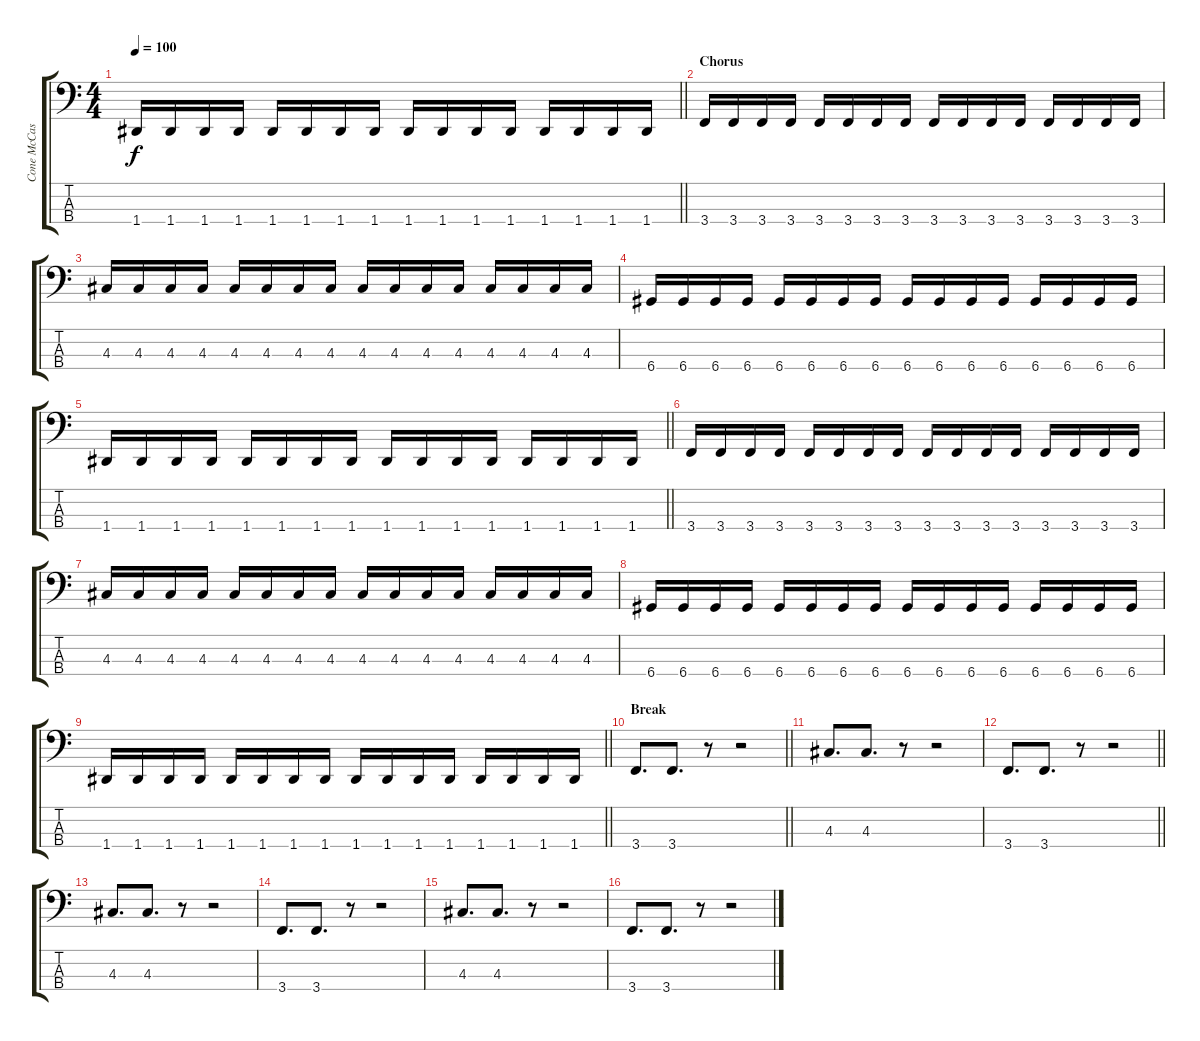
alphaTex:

\track ("Cone McCaslin " "Cone McCas") {instrument electricbasspick}
\staff {score tabs}
\tuning (G2 D2 A1 D1) {hide}
\ts (4 4)
\tempo 100
\clef f4
\barLineRight lightlight
\ks c
1.4.16{dy f} 1.4.16 1.4.16 1.4.16 1.4.16 1.4.16 1.4.16 1.4.16 1.4.16 1.4.16 1.4.16 1.4.16 1.4.16 1.4.16 1.4.16 1.4.16 |
\section ("" "Chorus")
3.4.16 3.4.16 3.4.16 3.4.16 3.4.16 3.4.16 3.4.16 3.4.16 3.4.16 3.4.16 3.4.16 3.4.16 3.4.16 3.4.16 3.4.16 3.4.16 |
4.3.16 4.3.16 4.3.16 4.3.16 4.3.16 4.3.16 4.3.16 4.3.16 4.3.16 4.3.16 4.3.16 4.3.16 4.3.16 4.3.16 4.3.16 4.3.16 |
6.4.16 6.4.16 6.4.16 6.4.16 6.4.16 6.4.16 6.4.16 6.4.16 6.4.16 6.4.16 6.4.16 6.4.16 6.4.16 6.4.16 6.4.16 6.4.16 |
\barLineRight lightlight
1.4.16 1.4.16 1.4.16 1.4.16 1.4.16 1.4.16 1.4.16 1.4.16 1.4.16 1.4.16 1.4.16 1.4.16 1.4.16 1.4.16 1.4.16 1.4.16 |
3.4.16 3.4.16 3.4.16 3.4.16 3.4.16 3.4.16 3.4.16 3.4.16 3.4.16 3.4.16 3.4.16 3.4.16 3.4.16 3.4.16 3.4.16 3.4.16 |
4.3.16 4.3.16 4.3.16 4.3.16 4.3.16 4.3.16 4.3.16 4.3.16 4.3.16 4.3.16 4.3.16 4.3.16 4.3.16 4.3.16 4.3.16 4.3.16 |
6.4.16 6.4.16 6.4.16 6.4.16 6.4.16 6.4.16 6.4.16 6.4.16 6.4.16 6.4.16 6.4.16 6.4.16 6.4.16 6.4.16 6.4.16 6.4.16 |
\barLineRight lightlight
1.4.16 1.4.16 1.4.16 1.4.16 1.4.16 1.4.16 1.4.16 1.4.16 1.4.16 1.4.16 1.4.16 1.4.16 1.4.16 1.4.16 1.4.16 1.4.16 |
\section ("" "Break")
\barLineRight lightlight
3.4.8{d} 3.4.8{d} r.8 r.2 |
4.3.8{d} 4.3.8{d} r.8 r.2 |
\barLineRight lightlight
3.4.8{d} 3.4.8{d} r.8 r.2 |
4.3.8{d} 4.3.8{d} r.8 r.2 |
3.4.8{d} 3.4.8{d} r.8 r.2 |
4.3.8{d} 4.3.8{d} r.8 r.2 |
3.4.8{d} 3.4.8{d} r.8 r.2
